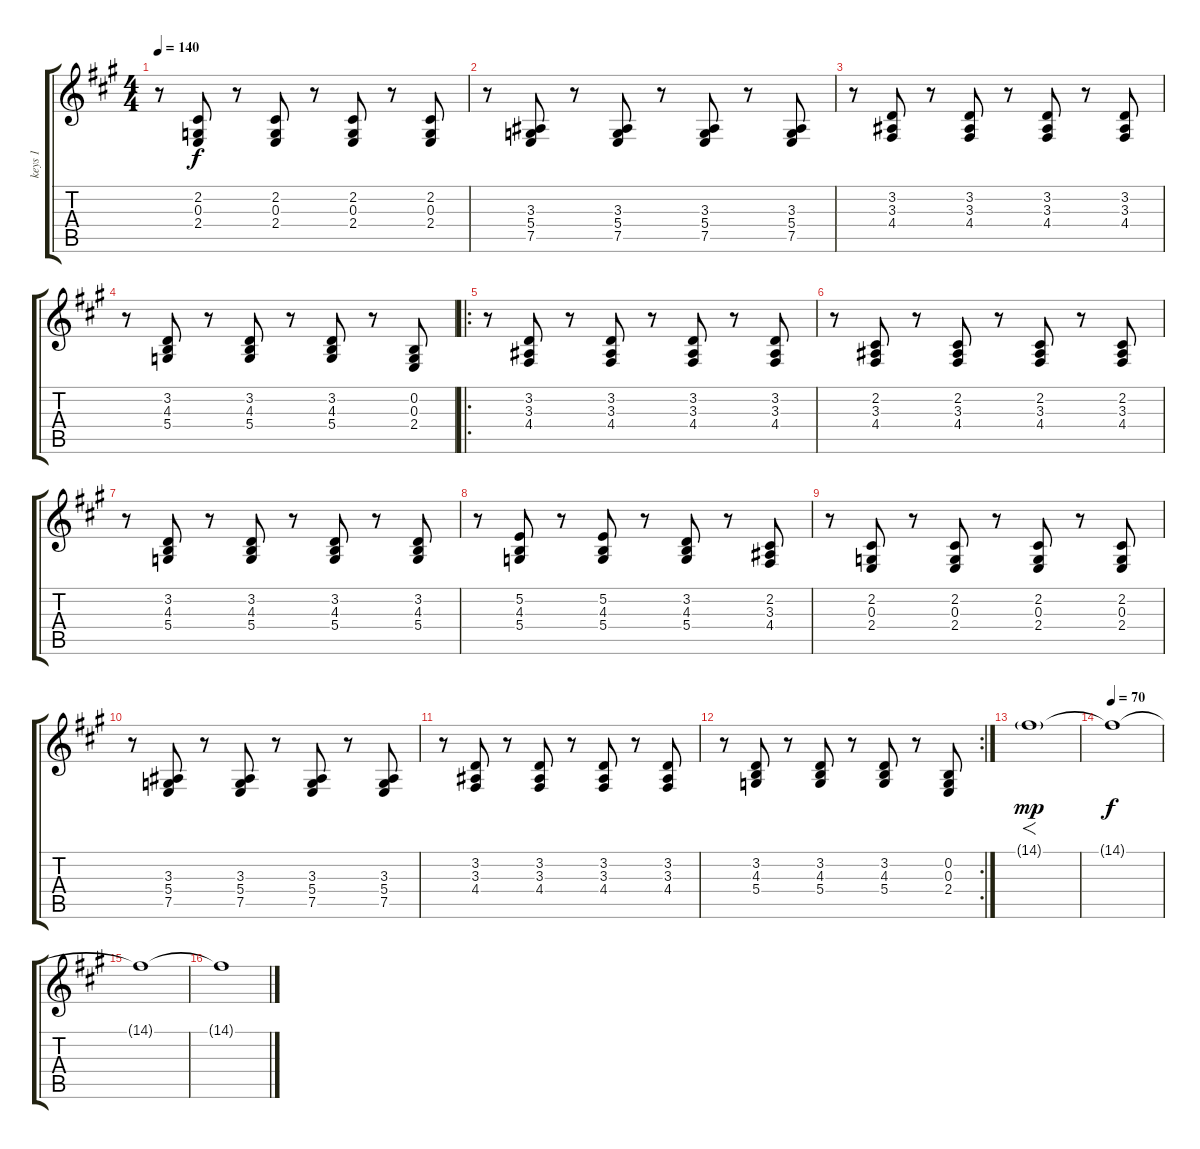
\track ("keys 1" "keys 1") {instrument stringensemble1}
\staff {score tabs}
\tuning (E4 B3 G3 D3 A2 E2) {hide}
\ts (4 4)
\tempo 140
\clef g2
\ks f#minor
r.8{dy f} (2.2 0.3 2.4).8 r.8 (2.2 0.3 2.4).8 r.8 (2.2 0.3 2.4).8 r.8 (2.2 0.3 2.4).8 |
r.8 (3.3 5.4 7.5).8 r.8 (3.3 5.4 7.5).8 r.8 (3.3 5.4 7.5).8 r.8 (3.3 5.4 7.5).8 |
r.8 (3.2 3.3 4.4).8 r.8 (3.2 3.3 4.4).8 r.8 (3.2 3.3 4.4).8 r.8 (3.2 3.3 4.4).8 |
r.8 (3.2 4.3 5.4).8 r.8 (3.2 4.3 5.4).8 r.8 (3.2 4.3 5.4).8 r.8 (0.2 0.3 2.4).8 |
\ro
r.8 (3.2 3.3 4.4).8 r.8 (3.2 3.3 4.4).8 r.8 (3.2 3.3 4.4).8 r.8 (3.2 3.3 4.4).8 |
r.8 (2.2 3.3 4.4).8 r.8 (2.2 3.3 4.4).8 r.8 (2.2 3.3 4.4).8 r.8 (2.2 3.3 4.4).8 |
r.8 (3.2 4.3 5.4).8 r.8 (3.2 4.3 5.4).8 r.8 (3.2 4.3 5.4).8 r.8 (3.2 4.3 5.4).8 |
r.8 (5.2 4.3 5.4).8 r.8 (5.2 4.3 5.4).8 r.8 (3.2 4.3 5.4).8 r.8 (2.2 3.3 4.4).8 |
r.8 (2.2 0.3 2.4).8 r.8 (2.2 0.3 2.4).8 r.8 (2.2 0.3 2.4).8 r.8 (2.2 0.3 2.4).8 |
r.8 (3.3 5.4 7.5).8 r.8 (3.3 5.4 7.5).8 r.8 (3.3 5.4 7.5).8 r.8 (3.3 5.4 7.5).8 |
r.8 (3.2 3.3 4.4).8 r.8 (3.2 3.3 4.4).8 r.8 (3.2 3.3 4.4).8 r.8 (3.2 3.3 4.4).8 |
\rc 2
r.8 (3.2 4.3 5.4).8 r.8 (3.2 4.3 5.4).8 r.8 (3.2 4.3 5.4).8 r.8 (0.2 0.3 2.4).8 |
14.1{g}.1{f dy mp} |
\tempo 70
14.1{t}.1{dy f} |
14.1{t}.1 |
14.1{t}.1
